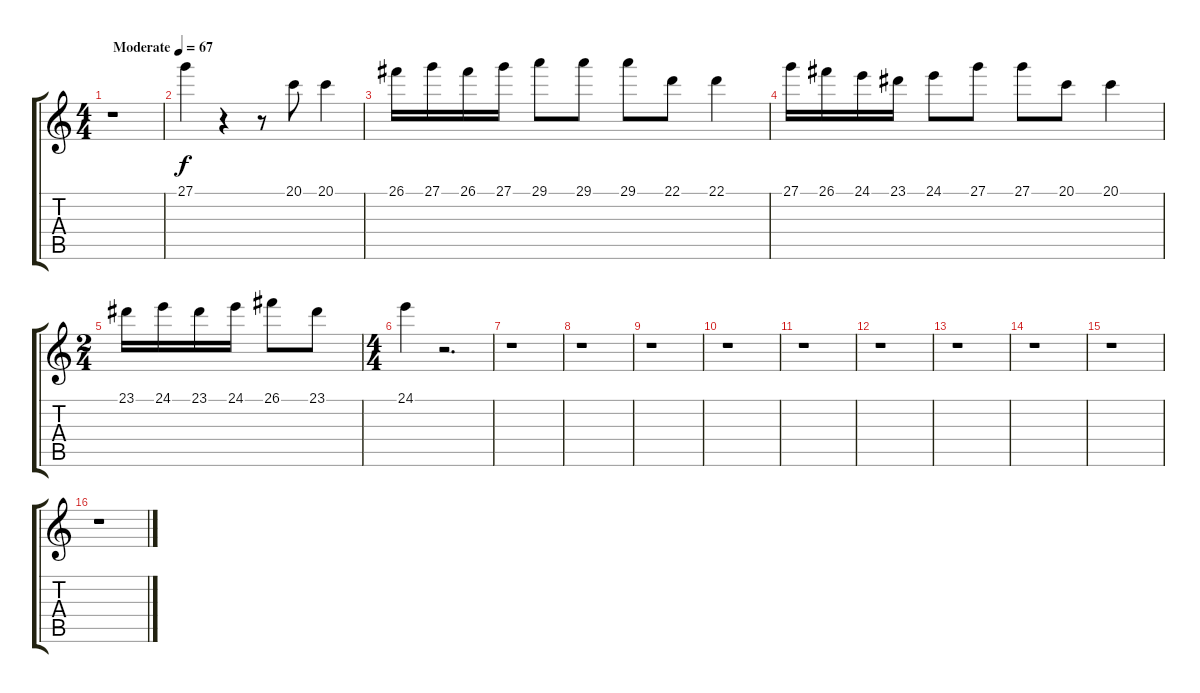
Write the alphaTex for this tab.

\track "" {instrument fx3crystal}
\staff {score tabs}
\tuning (E4 B3 G3 D3 A2 E2) {hide}
\ts (4 4)
\tempo (67 "Moderate")
\clef g2
\ks c
r.1{dy f instrument fx3crystal} |
27.1.4 r.4 r.8 20.1.8 20.1.4 |
26.1.16 27.1.16 26.1.16 27.1.16 29.1.8 29.1.8 29.1.8 22.1.8 22.1.4 |
27.1.16 26.1.16 24.1.16 23.1.16 24.1.8 27.1.8 27.1.8 20.1.8 20.1.4 |
\ts (2 4)
23.1.16 24.1.16 23.1.16 24.1.16 26.1.8 23.1.8 |
\ts (4 4)
24.1.4 r.2{d} |
r.1 |
r.1 |
r.1 |
r.1 |
r.1 |
r.1 |
r.1 |
r.1 |
r.1 |
r.1
